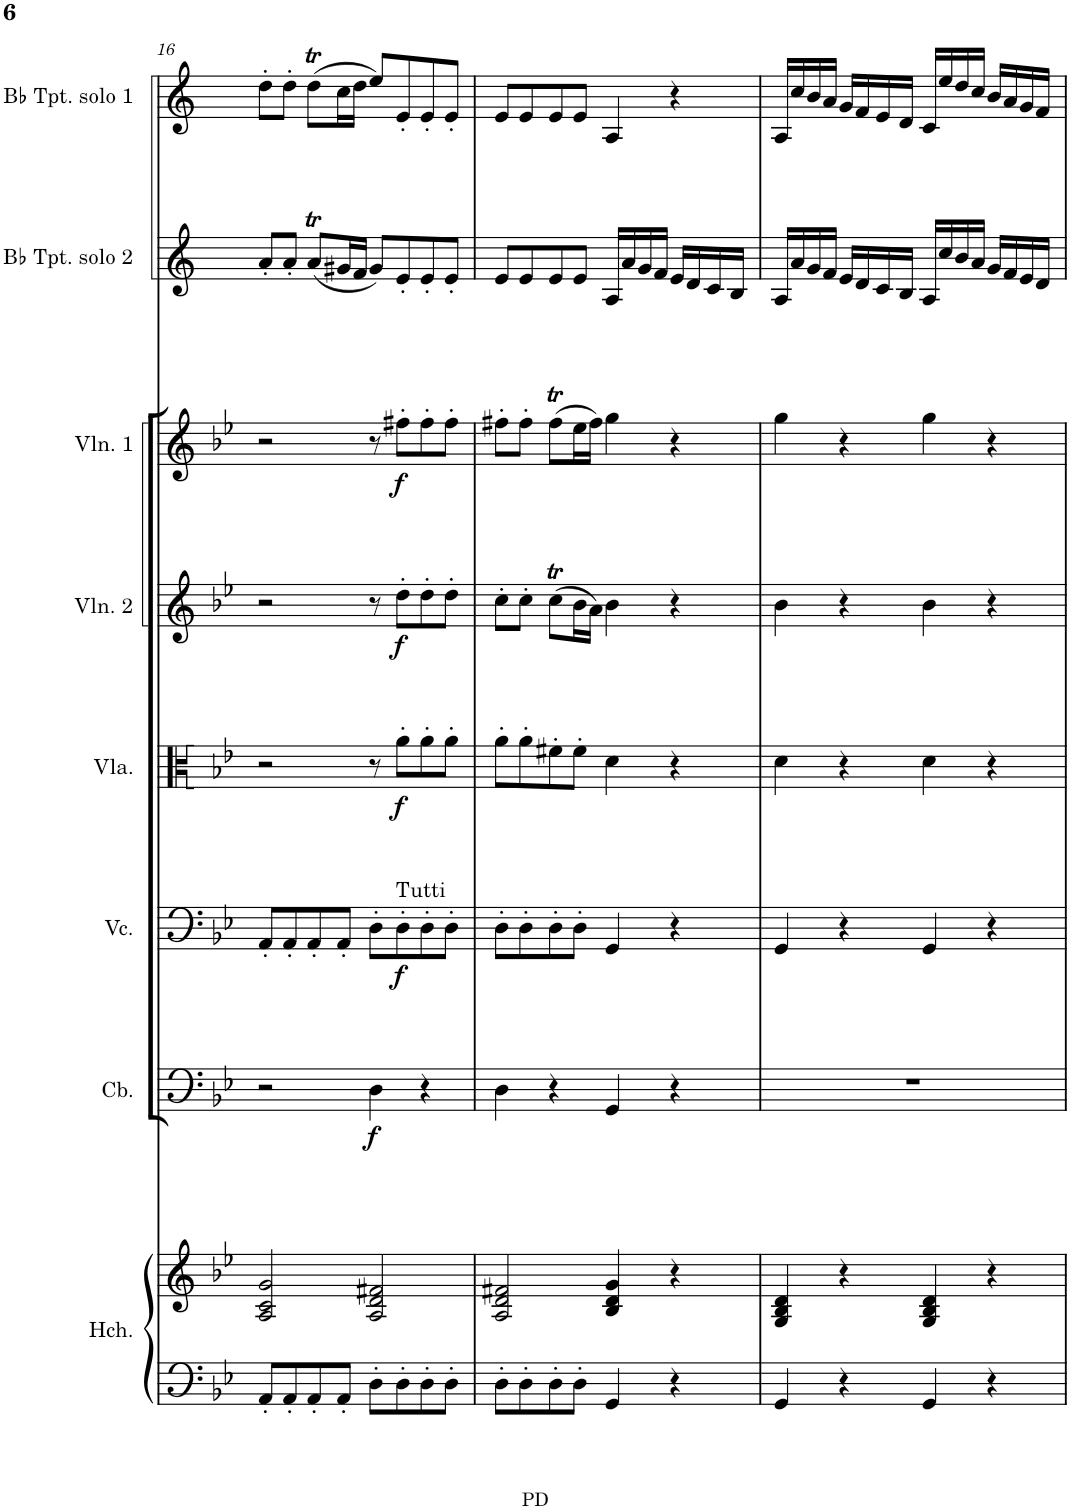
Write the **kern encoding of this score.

**kern	**kern	**kern	**dynam	**kern	**dynam	**kern	**dynam	**kern	**dynam	**kern	**dynam	**kern	**kern
*part8	*part8	*part7	*part7	*part6	*part6	*part5	*part5	*part4	*part4	*part3	*part3	*part2	*part1
*staff9	*staff8	*staff7	*staff7	*staff6	*staff6	*staff5	*staff5	*staff4	*staff4	*staff3	*staff3	*staff2	*staff1
*I"Harpsichord	*	*I"Contrabass	*	*I"Violoncello	*	*I"Viola	*	*I"Violin 2	*	*I"Violin 1	*	*I"Bb Trumpet solo 2	*I"Bb Trumpet solo 1
*I'Hch.	*	*I'Cb.	*	*I'Vc.	*	*I'Vla.	*	*I'Vln. 2	*	*I'Vln. 1	*	*I'Bb Tpt. solo 2	*I'Bb Tpt. solo 1
!!LO:PB:g=z
*clefF4	*clefG2	*clefF4	*	*clefF4	*	*clefC3	*	*clefG2	*	*clefG2	*	*clefG2	*clefG2
*	*	*Trd7c12	*	*	*	*	*	*	*	*	*	*Trd1c2	*Trd1c2
*k[b-e-]	*k[b-e-]	*k[b-e-]	*	*k[b-e-]	*	*k[b-e-]	*	*k[b-e-]	*	*k[b-e-]	*	*k[]	*k[]
*M4/4	*M4/4	*M4/4	*	*M4/4	*	*M4/4	*	*M4/4	*	*M4/4	*	*M4/4	*M4/4
*met(c)	*met(c)	*met(c)	*	*met(c)	*	*met(c)	*	*met(c)	*	*met(c)	*	*met(c)	*met(c)
=16	=16	=16	=16	=16	=16	=16	=16	=16	=16	=16	=16	=16	=16
8AA'/L	2A/ 2c/ 2g/	2r	.	8AA'/L	.	2r	.	2r	.	2r	.	8a'/L	8dd'\L
8AA'/	.	.	.	8AA'/	.	.	.	.	.	.	.	8a'/J	8dd'\J
8AA'/	.	.	.	8AA'/	.	.	.	.	.	.	.	(8aT/L	(8ddT\L
8AA'/J	.	.	.	8AA'/J	.	.	.	.	.	.	.	16g#X/L	16cc\L
.	.	.	.	.	.	.	.	.	.	.	.	16f/JJ	16dd\JJ
!	!	!	!LO:DY:b	!	!	!	!	!	!	!	!	!	!
8D'\L	2A/ 2d/ 2f#X/	4D\	f	8D'\L	.	8r	.	8r	.	8r	.	8g#/L)	8ee/L)
!	!	!	!	!LO:TX:a:t=Tutti	!	!	!	!	!	!	!	!	!
!	!	!	!	!	!LO:DY:b	!	!LO:DY:b	!	!LO:DY:b	!	!LO:DY:b	!	!
8D'\	.	.	.	8D'\	f	8a'\L	f	8dd'\L	f	8ff#X'\L	f	8e'/	8e'/
8D'\	.	4r	.	8D'\	.	8a'\	.	8dd'\	.	8ff#'\	.	8e'/	8e'/
8D'\J	.	.	.	8D'\J	.	8a'\J	.	8dd'\J	.	8ff#'\J	.	8e'/J	8e'/J
=17	=17	=17	=17	=17	=17	=17	=17	=17	=17	=17	=17	=17	=17
8D'\L	2A/ 2d/ 2f#X/	4D\	.	8D'\L	.	8a'\L	.	8cc'\L	.	8ff#X'\L	.	8e/L	8e/L
8D'\	.	.	.	8D'\	.	8a'\	.	8cc'\J	.	8ff#'\J	.	8e/	8e/
8D'\	.	4r	.	8D'\	.	8f#X'\	.	(8ccT\L	.	(8ff#t\L	.	8e/	8e/
8D'\J	.	.	.	8D'\J	.	8f#'\J	.	16b-\L	.	16ee-\L	.	8e/J	8e/J
.	.	.	.	.	.	.	.	16a\JJ)	.	16ff#\JJ)	.	.	.
4GG/	4B-/ 4d/ 4g/	4GG/	.	4GG/	.	4d\	.	4b-\	.	4gg\	.	16A/LL	4A/
.	.	.	.	.	.	.	.	.	.	.	.	16a/	.
.	.	.	.	.	.	.	.	.	.	.	.	16g/	.
.	.	.	.	.	.	.	.	.	.	.	.	16f/JJ	.
4r	4r	4r	.	4r	.	4r	.	4r	.	4r	.	16e/LL	4r
.	.	.	.	.	.	.	.	.	.	.	.	16d/	.
.	.	.	.	.	.	.	.	.	.	.	.	16c/	.
.	.	.	.	.	.	.	.	.	.	.	.	16B/JJ	.
=18	=18	=18	=18	=18	=18	=18	=18	=18	=18	=18	=18	=18	=18
4GG/	4G/ 4B-/ 4d/	1r	.	4GG/	.	4d\	.	4b-\	.	4gg\	.	16A/LL	16A/LL
.	.	.	.	.	.	.	.	.	.	.	.	16a/	16cc/
.	.	.	.	.	.	.	.	.	.	.	.	16g/	16b/
.	.	.	.	.	.	.	.	.	.	.	.	16f/JJ	16a/JJ
4r	4r	.	.	4r	.	4r	.	4r	.	4r	.	16e/LL	16g/LL
.	.	.	.	.	.	.	.	.	.	.	.	16d/	16f/
.	.	.	.	.	.	.	.	.	.	.	.	16c/	16e/
.	.	.	.	.	.	.	.	.	.	.	.	16B/JJ	16d/JJ
4GG/	4G/ 4B-/ 4d/	.	.	4GG/	.	4d\	.	4b-\	.	4gg\	.	16A/LL	16c/LL
.	.	.	.	.	.	.	.	.	.	.	.	16cc/	16ee/
.	.	.	.	.	.	.	.	.	.	.	.	16b/	16dd/
.	.	.	.	.	.	.	.	.	.	.	.	16a/JJ	16cc/JJ
4r	4r	.	.	4r	.	4r	.	4r	.	4r	.	16g/LL	16b/LL
.	.	.	.	.	.	.	.	.	.	.	.	16f/	16a/
.	.	.	.	.	.	.	.	.	.	.	.	16e/	16g/
.	.	.	.	.	.	.	.	.	.	.	.	16d/JJ	16f/JJ
=	=	=	=	=	=	=	=	=	=	=	=	=	=
*-	*-	*-	*-	*-	*-	*-	*-	*-	*-	*-	*-	*-	*-
